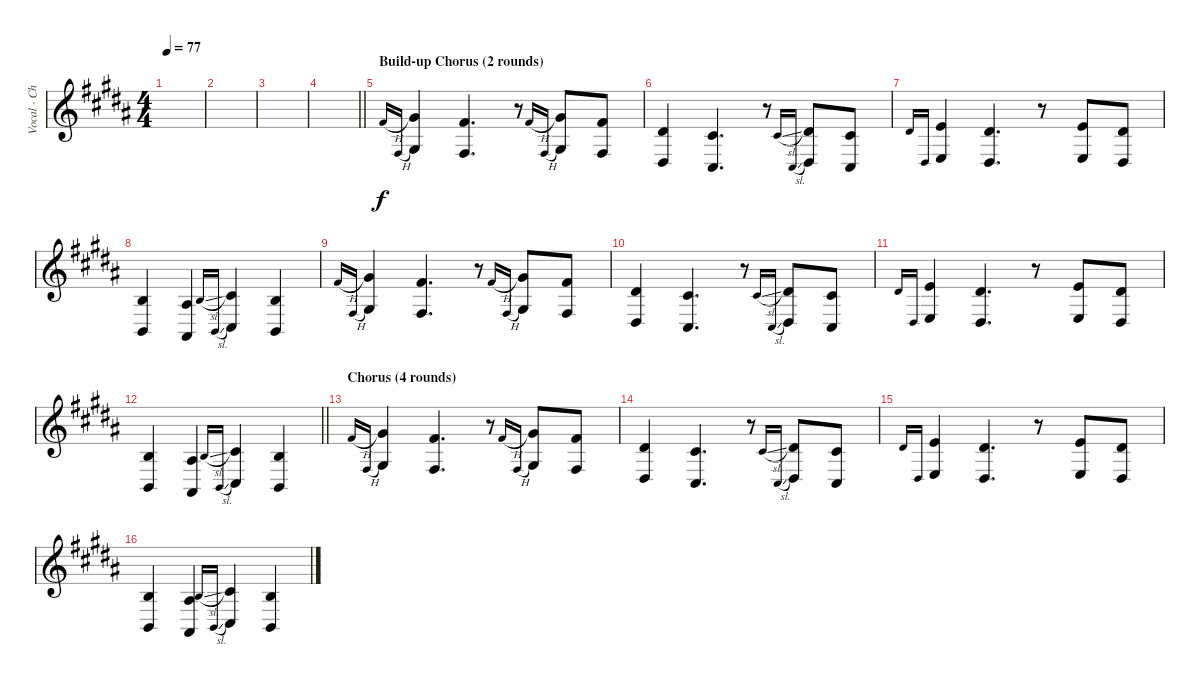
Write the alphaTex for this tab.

\track ("Vocal - Choir" "Vocal - Ch") {instrument tuba}
\staff {score}
\tuning (Eb4 Bb3 Gb3 Db3 Ab2 D2) {hide}
\ts (4 4)
\tempo 77
\clef g2
\ks g#minor
|
|
|
\barLineRight lightlight
|
\section ("" "Build-up Chorus (2 rounds)")
3.1{h}.16{gr onbeat} 5.4{h}.16{gr onbeat} (5.1 7.4).4 (3.1 5.4).4{d} r.8 3.1{h}.16{gr onbeat} 5.4{h}.16{gr onbeat} (5.1 7.4).8 (3.1 5.4).8 |
(5.2 7.5).4 (3.2 5.5).4{d} r.8 3.2{sl}.16{gr onbeat} 5.5{sl}.16{gr onbeat} (5.2 7.5).8 (3.2 5.5).8 |
5.2.16{gr onbeat} 7.5.16{gr onbeat} (6.2 8.5).4 (5.2 7.5).4{d} r.8 (6.2 8.5).8 (5.2 7.5).8 |
(1.2 3.5).4 (0.2 2.5).4 1.2{sl}.16{gr onbeat} 3.5{sl}.16{gr onbeat} (3.2 5.5).4 (1.2 3.5).4 |
3.1{h}.16{gr onbeat} 5.4{h}.16{gr onbeat} (5.1 7.4).4 (3.1 5.4).4{d} r.8 3.1{h}.16{gr onbeat} 5.4{h}.16{gr onbeat} (5.1 7.4).8 (3.1 5.4).8 |
(5.2 7.5).4 (3.2 5.5).4{d} r.8 3.2{sl}.16{gr onbeat} 5.5{sl}.16{gr onbeat} (5.2 7.5).8 (3.2 5.5).8 |
5.2.16{gr onbeat} 7.5.16{gr onbeat} (6.2 8.5).4 (5.2 7.5).4{d} r.8 (6.2 8.5).8 (5.2 7.5).8 |
\barLineRight lightlight
(1.2 3.5).4 (0.2 2.5).4 1.2{sl}.16{gr onbeat} 3.5{sl}.16{gr onbeat} (3.2 5.5).4 (1.2 3.5).4 |
\section ("" "Chorus (4 rounds)")
3.1{h}.16{gr onbeat} 5.4{h}.16{gr onbeat} (5.1 7.4).4 (3.1 5.4).4{d} r.8 3.1{h}.16{gr onbeat} 5.4{h}.16{gr onbeat} (5.1 7.4).8 (3.1 5.4).8 |
(5.2 7.5).4 (3.2 5.5).4{d} r.8 3.2{sl}.16{gr onbeat} 5.5{sl}.16{gr onbeat} (5.2 7.5).8 (3.2 5.5).8 |
5.2.16{gr onbeat} 7.5.16{gr onbeat} (6.2 8.5).4 (5.2 7.5).4{d} r.8 (6.2 8.5).8 (5.2 7.5).8 |
(1.2 3.5).4 (0.2 2.5).4 1.2{sl}.16{gr onbeat} 3.5{sl}.16{gr onbeat} (3.2 5.5).4 (1.2 3.5).4
